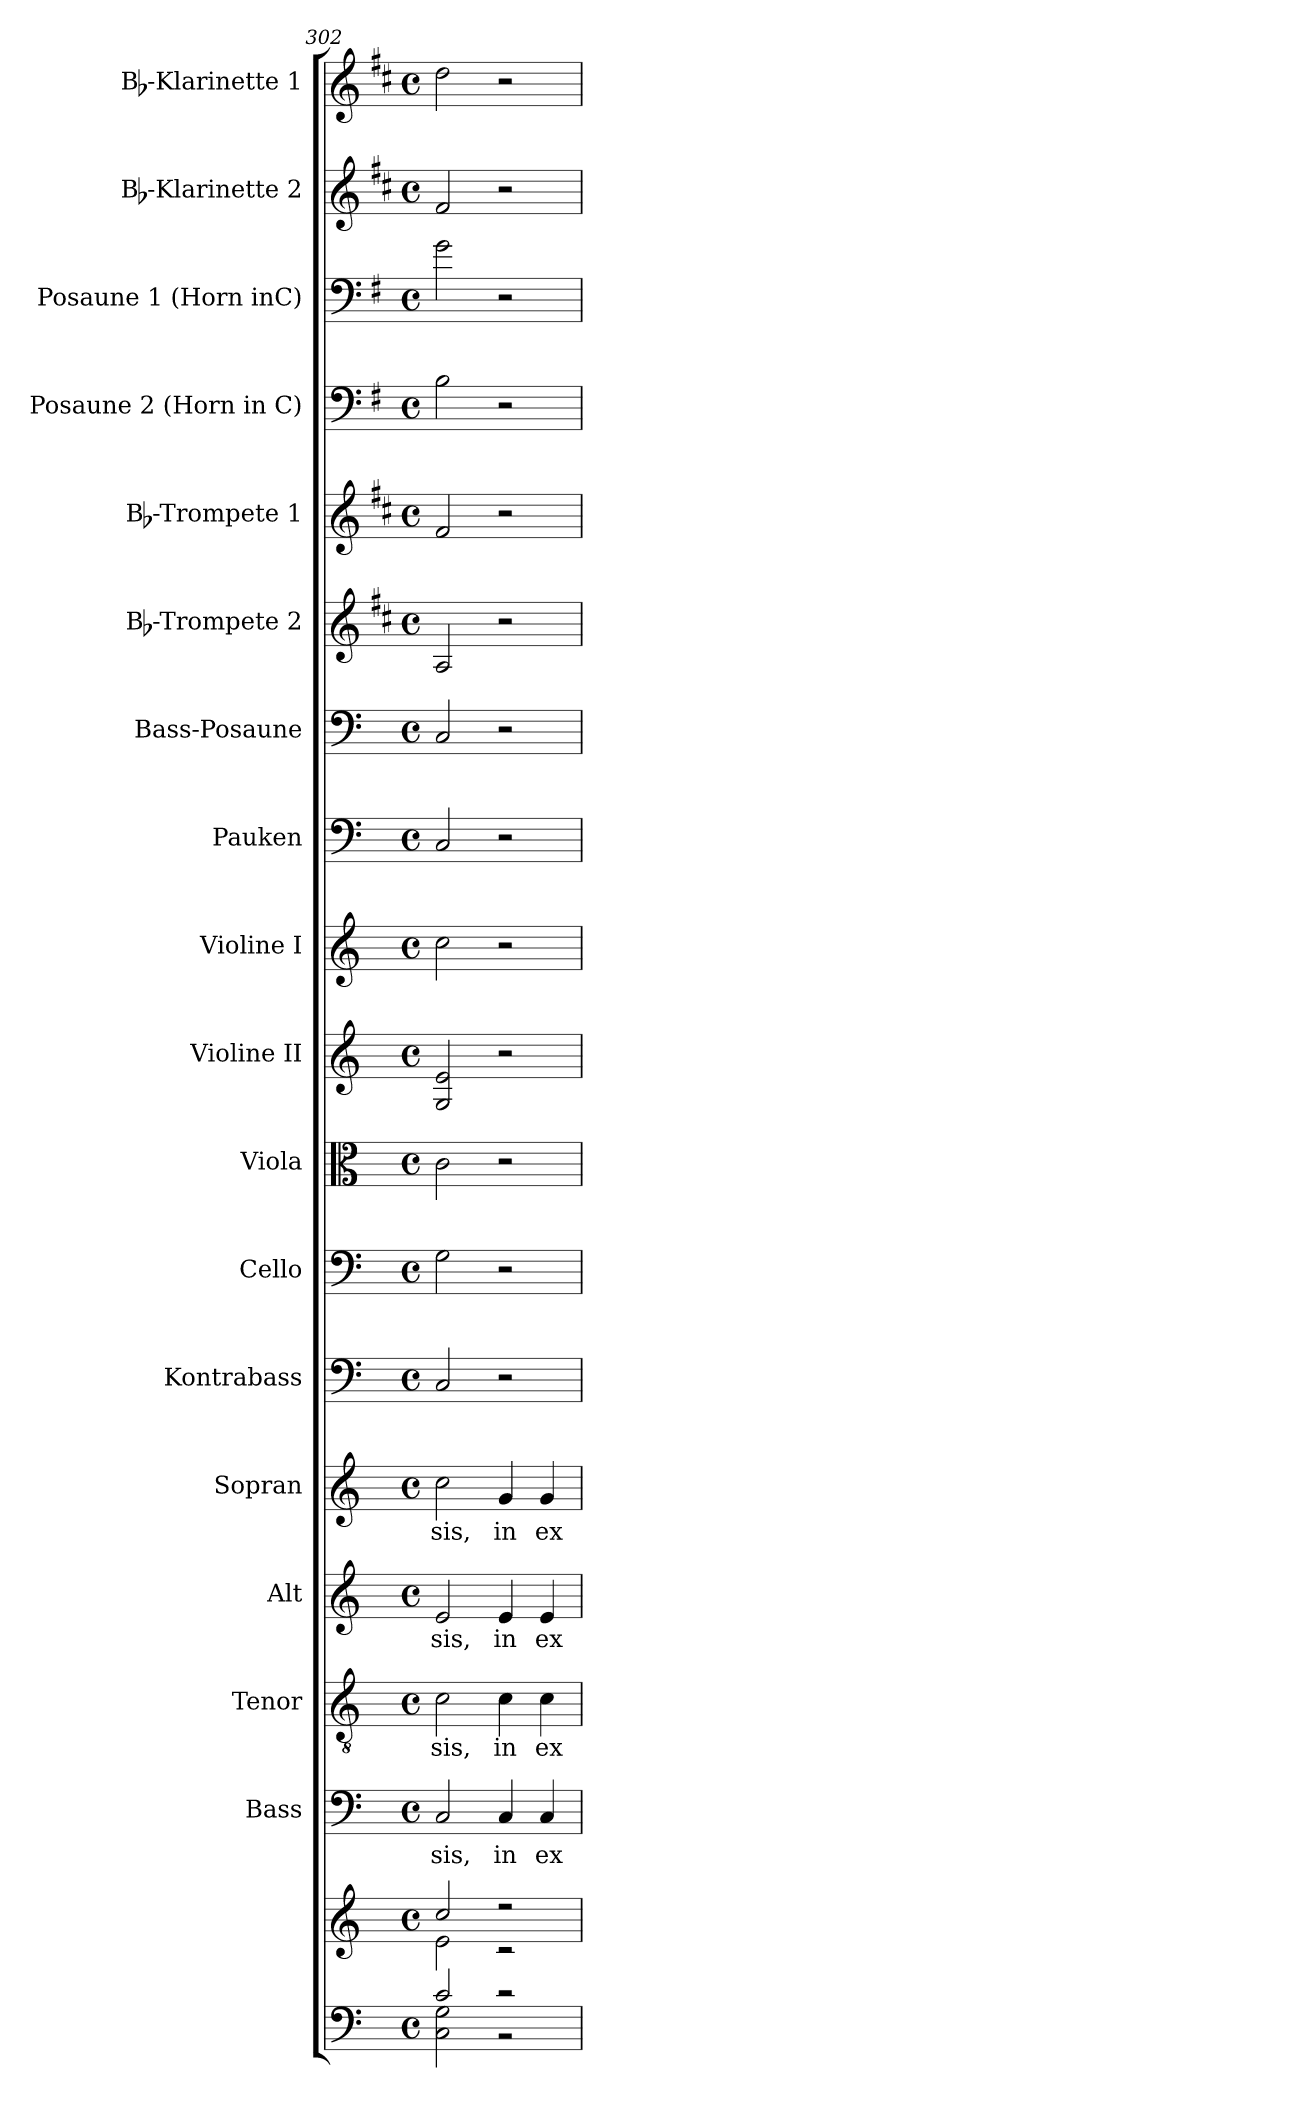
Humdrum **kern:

**kern	**kern	**kern	**text	**kern	**text	**kern	**text	**kern	**text	**kern	**kern	**kern	**kern	**kern	**kern	**kern	**kern	**kern	**kern	**kern	**kern	**kern
*part18	*part18	*part17	*part17	*part16	*part16	*part15	*part15	*part14	*part14	*part13	*part12	*part11	*part10	*part9	*part8	*part7	*part6	*part5	*part4	*part3	*part2	*part1
*staff19	*staff18	*staff17	*staff17	*staff16	*staff16	*staff15	*staff15	*staff14	*staff14	*staff13	*staff12	*staff11	*staff10	*staff9	*staff8	*staff7	*staff6	*staff5	*staff4	*staff3	*staff2	*staff1
*	*	*I"Bass	*	*I"Tenor	*	*I"Alt	*	*I"Sopran	*	*I"Kontrabass	*I"Cello	*I"Viola	*I"Violine II	*I"Violine I	*I"Pauken	*I"Bass-Posaune	*I"Bb-Trompete 2	*I"Bb-Trompete 1	*I"Posaune 2 (Horn in C)	*I"Posaune 1 (Horn inC)	*I"Bb-Klarinette 2	*I"Bb-Klarinette 1
*	*	*I'B.	*	*I'T.	*	*I'A.	*	*I'S.	*	*I'Kb.	*	*I'Vla.	*I'Vl. II	*I'Vl. I	*I'Pk.	*I'B-Pos.	*I'Bb Trp. 2	*I'Bb Trp. 1	*I'Pos. 2	*I'Pos. 1	*I'Bb Kl. 2	*I'Bb Kl. 1
*clefF4	*clefG2	*clefF4	*	*clefGv2	*	*clefG2	*	*clefG2	*	*clefF4	*clefF4	*clefC3	*clefG2	*clefG2	*clefF4	*clefF4	*clefG2	*clefG2	*clefF4	*clefF4	*clefG2	*clefG2
*	*	*	*	*	*	*	*	*	*	*ITrd7c12	*	*	*	*	*	*	*ITrd1c2	*ITrd1c2	*ITrd4c7	*ITrd4c7	*ITrd1c2	*ITrd1c2
*k[]	*k[]	*k[]	*	*k[]	*	*k[]	*	*k[]	*	*k[]	*k[]	*k[]	*k[]	*k[]	*k[]	*k[]	*k[]	*k[]	*k[]	*k[]	*k[]	*k[]
*C:	*C:	*C:	*	*C:	*	*C:	*	*C:	*	*C:	*C:	*C:	*C:	*C:	*C:	*C:	*C:	*C:	*C:	*C:	*C:	*C:
*M4/4	*M4/4	*M4/4	*	*M4/4	*	*M4/4	*	*M4/4	*	*M4/4	*M4/4	*M4/4	*M4/4	*M4/4	*M4/4	*M4/4	*M4/4	*M4/4	*M4/4	*M4/4	*M4/4	*M4/4
*met(c)	*met(c)	*met(c)	*	*met(c)	*	*met(c)	*	*met(c)	*	*met(c)	*met(c)	*met(c)	*met(c)	*met(c)	*met(c)	*met(c)	*met(c)	*met(c)	*met(c)	*met(c)	*met(c)	*met(c)
=302	=302	=302	=302	=302	=302	=302	=302	=302	=302	=302	=302	=302	=302	=302	=302	=302	=302	=302	=302	=302	=302	=302
*^	*^	*	*	*	*	*	*	*	*	*	*	*	*	*	*	*	*	*	*	*	*	*
!	!	!	!	!	!LO:LY:b	!	!LO:LY:b	!	!LO:LY:b	!	!LO:LY:b	!	!	!	!	!	!	!	!	!	!	!	!	!
2c/	2C\ 2G\	2cc/	2e\	2C/	-sis,	2c\	-sis,	2e/	-sis,	2cc\	-sis,	2CC/	2G\	2c\	2G/ 2e/	2cc\	2C/	2C/	2G/	2e/	2E\	2c\	2e/	2cc\
!	!	!	!	!	!LO:LY:b	!	!LO:LY:b	!	!LO:LY:b	!	!LO:LY:b	!	!	!	!	!	!	!	!	!	!	!	!	!
2r	2r	2r	2r	4C/	in	4c\	in	4e/	in	4g/	in	2r	2r	2r	2r	2r	2r	2r	2r	2r	2r	2r	2r	2r
!	!	!	!	!	!LO:LY:b	!	!LO:LY:b	!	!LO:LY:b	!	!LO:LY:b	!	!	!	!	!	!	!	!	!	!	!	!	!
.	.	.	.	4C/	ex-	4c\	ex-	4e/	ex-	4g/	ex-	.	.	.	.	.	.	.	.	.	.	.	.	.
*v	*v	*	*	*	*	*	*	*	*	*	*	*	*	*	*	*	*	*	*	*	*	*	*	*
*	*v	*v	*	*	*	*	*	*	*	*	*	*	*	*	*	*	*	*	*	*	*	*	*
=	=	=	=	=	=	=	=	=	=	=	=	=	=	=	=	=	=	=	=	=	=	=
*-	*-	*-	*-	*-	*-	*-	*-	*-	*-	*-	*-	*-	*-	*-	*-	*-	*-	*-	*-	*-	*-	*-
